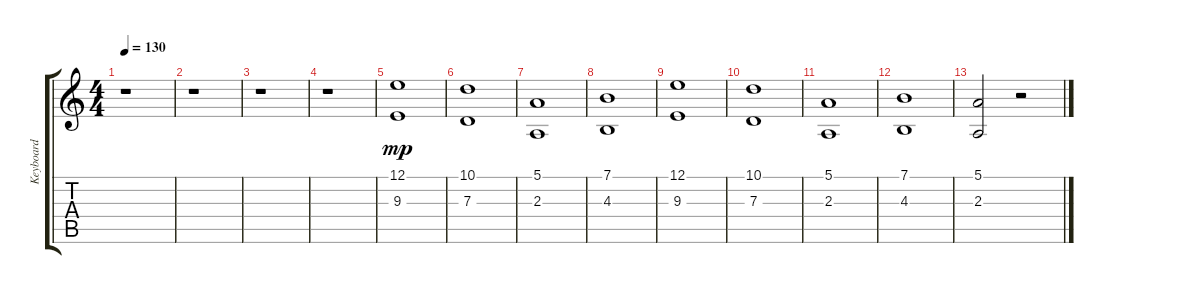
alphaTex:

\track ("Keyboard" "Keyboard") {instrument frenchhorn}
\staff {score tabs}
\tuning (E4 B3 G3 D3 A2 E2) {hide}
\ts (4 4)
\tempo 130
\clef g2
\ks c
r.1{dy mp} |
r.1 |
r.1 |
r.1 |
(12.1 9.3).1 |
(10.1 7.3).1 |
(5.1 2.3).1 |
(7.1 4.3).1 |
(12.1 9.3).1 |
(10.1 7.3).1 |
(5.1 2.3).1 |
(7.1 4.3).1 |
(5.1 2.3).2 r.2
